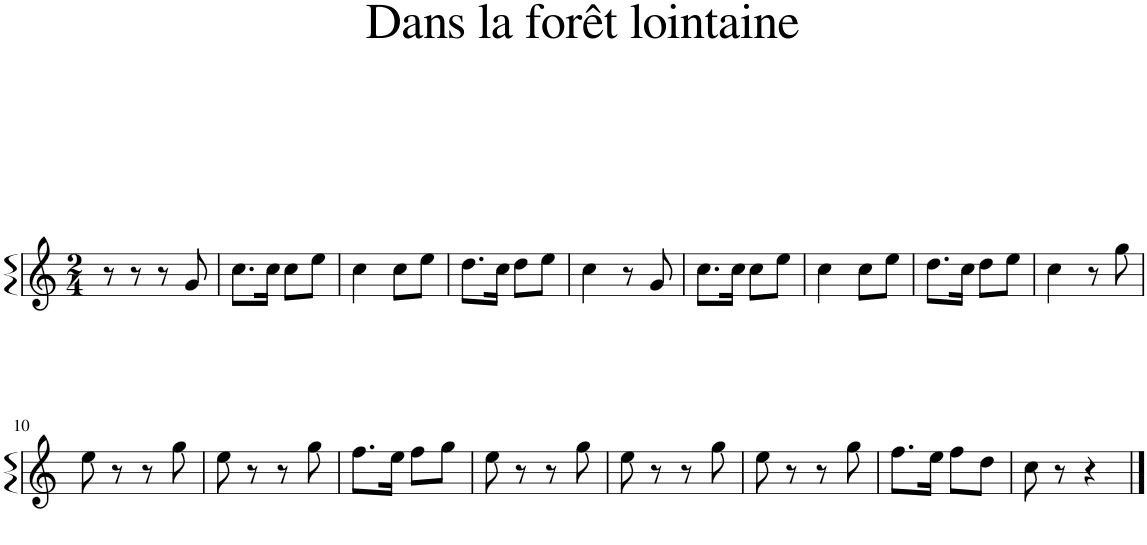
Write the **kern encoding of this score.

**kern
*part1
*staff1
*I"Harp
*I'Hrp.
*clefG2
*k[]
*M2/4
=1
8r
8r
8r
8g/
=2
8.cc\L
16cc\Jk
8cc\L
8ee\J
=3
4cc\
8cc\L
8ee\J
=4
8.dd\L
16cc\Jk
8dd\L
8ee\J
=5
4cc\
8r
8g/
=6
8.cc\L
16cc\Jk
8cc\L
8ee\J
=7
4cc\
8cc\L
8ee\J
=8
8.dd\L
16cc\Jk
8dd\L
8ee\J
=9
4cc\
8r
8gg\
!!LO:LB:g=z
=10
8ee\
8r
8r
8gg\
=11
8ee\
8r
8r
8gg\
=12
8.ff\L
16ee\Jk
8ff\L
8gg\J
=13
8ee\
8r
8r
8gg\
=14
8ee\
8r
8r
8gg\
=15
8ee\
8r
8r
8gg\
=16
8.ff\L
16ee\Jk
8ff\L
8dd\J
=17
8cc\
8r
4r
==
*-
